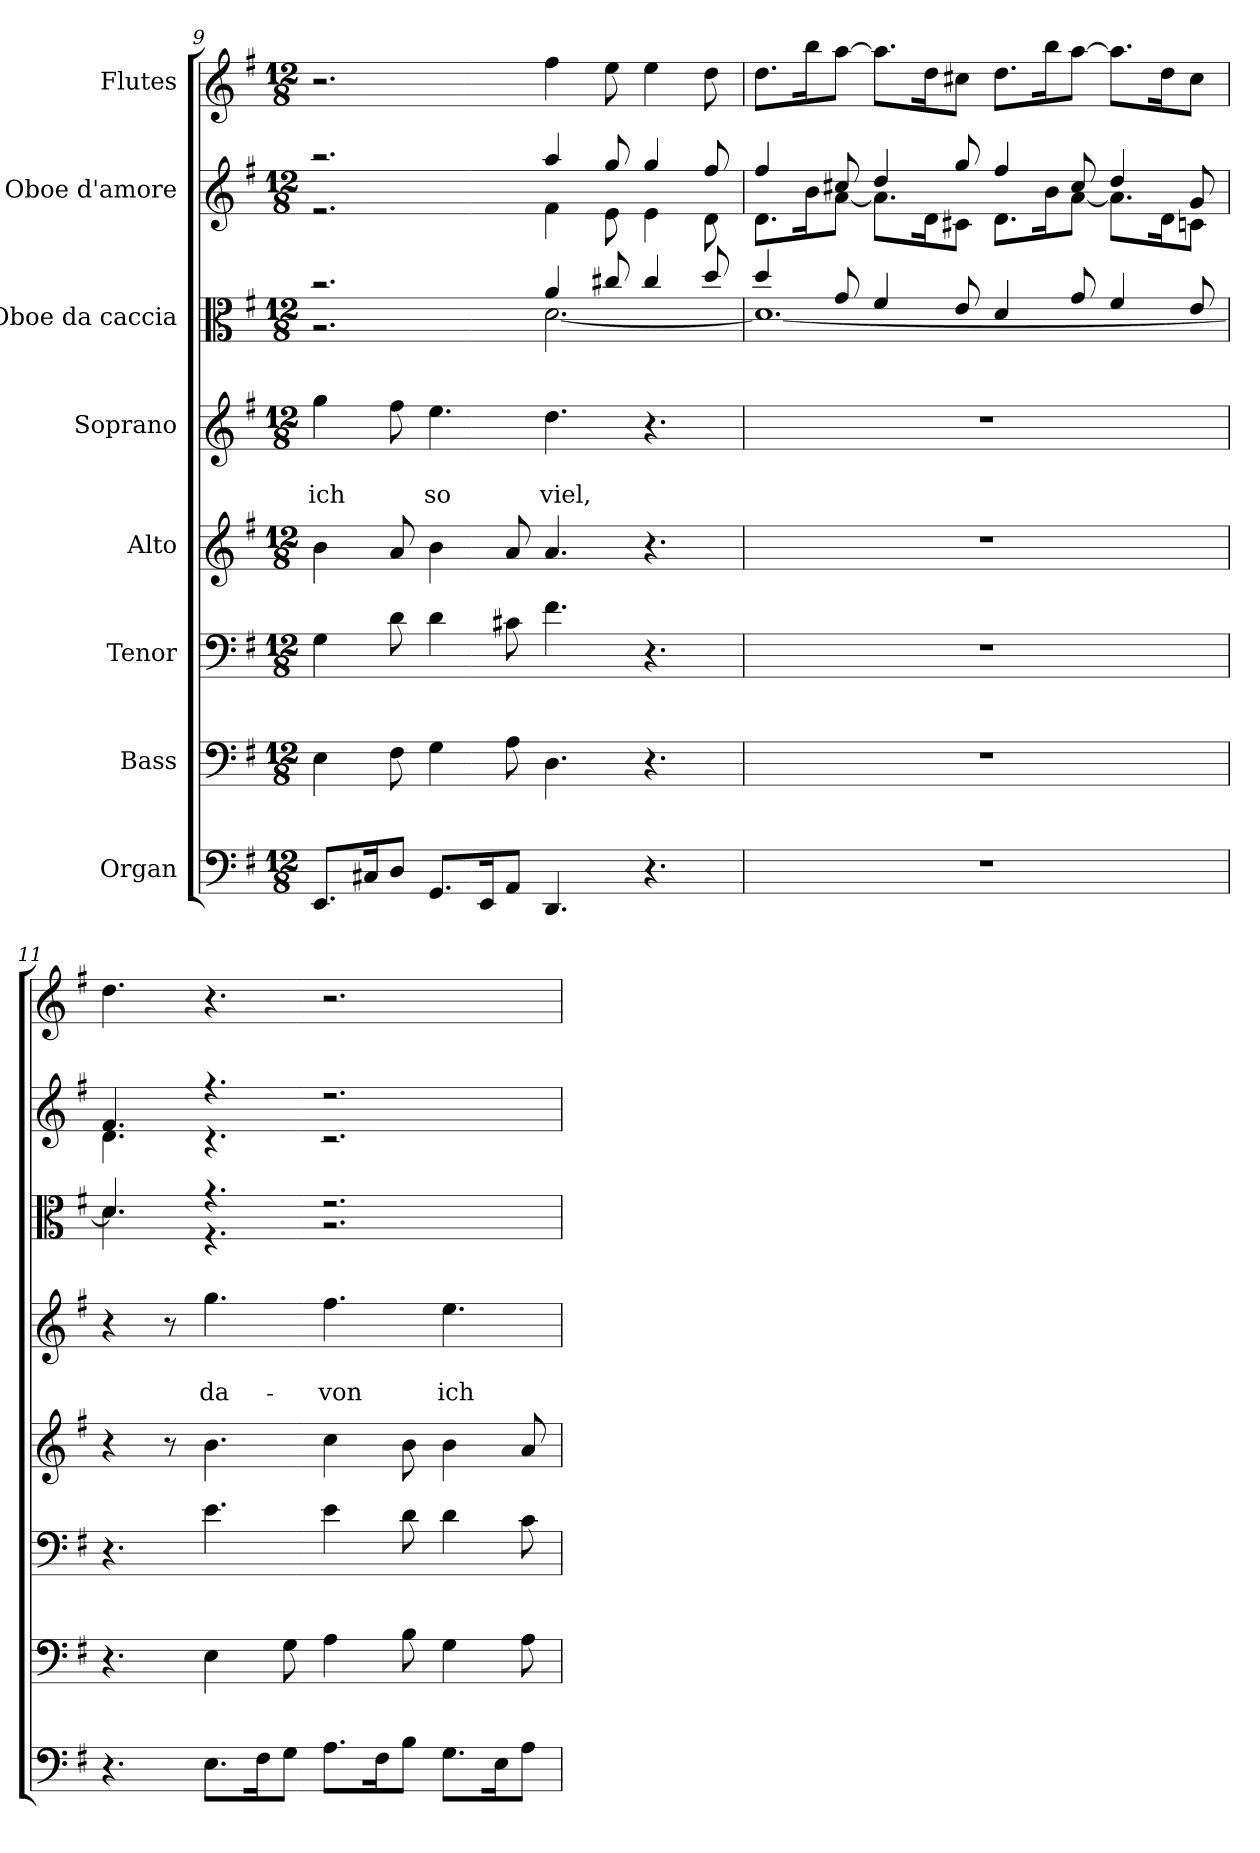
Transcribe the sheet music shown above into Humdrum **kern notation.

**kern	**kern	**kern	**kern	**kern	**text	**text	**kern	**kern	**kern
*part8	*part7	*part6	*part5	*part4	*part4	*part4	*part3	*part2	*part1
*staff8	*staff7	*staff6	*staff5	*staff4	*staff4	*staff4	*staff3	*staff2	*staff1
*I"Organ	*I"Bass	*I"Tenor	*I"Alto	*I"Soprano	*	*	*I"Oboe da caccia	*I"Oboe d'amore	*I"Flutes
!!LO:PB:g=z
*clefF4	*clefF4	*clefF4	*clefG2	*clefG2	*	*	*clefC3	*clefG2	*clefG2
*k[f#]	*k[f#]	*k[f#]	*k[f#]	*k[f#]	*	*	*k[f#]	*k[f#]	*k[f#]
*G:	*G:	*G:	*G:	*G:	*	*	*G:	*G:	*G:
*M12/8	*M12/8	*M12/8	*M12/8	*M12/8	*	*	*M12/8	*M12/8	*M12/8
=9	=9	=9	=9	=9	=9	=9	=9	=9	=9
*	*	*	*	*	*	*	*^	*^	*
8.EE/L	4E\	4G\	4b\	4gg\	.	ich	2.r	2.r	2.r	2.r	2.r
16C#X/K	.	.	.	.	.	.	.	.	.	.	.
8D/J	8F#\	8d\	8a/	8ff#\	.	.	.	.	.	.	.
8.GG/L	4G\	4d\	4b\	4.ee\	.	so	.	.	.	.	.
16EE/K	.	.	.	.	.	.	.	.	.	.	.
8AA/J	8A\	8c#X\	8a/	.	.	.	.	.	.	.	.
4.DD/	4.D\	4.f#\	4.a/	4.dd\	.	viel,	4a/	[2.d\	4aa/	4f#\	4ff#\
.	.	.	.	.	.	.	8cc#X/	.	8gg/	8e\	8ee\
4.r	4.r	4.r	4.r	4.r	.	.	4cc#/	.	4gg/	4e\	4ee\
.	.	.	.	.	.	.	8dd/	.	8ff#/	8d\	8dd\
=10	=10	=10	=10	=10	=10	=10	=10	=10	=10	=10	=10
1.r	1.r	1.r	1.r	1.r	.	.	4dd/	1.d_	4ff#/	8.d\L	8.dd\L
.	.	.	.	.	.	.	.	.	.	16b\K	16bb\K
.	.	.	.	.	.	.	8g/	.	8cc#X/	[8a\J	[8aa\J
.	.	.	.	.	.	.	4f#/	.	4dd/	8.a\L]	8.aa\L]
.	.	.	.	.	.	.	.	.	.	16d\K	16dd\K
.	.	.	.	.	.	.	8e/	.	8gg/	8c#X\J	8cc#X\J
.	.	.	.	.	.	.	4d/	.	4ff#/	8.d\L	8.dd\L
.	.	.	.	.	.	.	.	.	.	16b\K	16bb\K
.	.	.	.	.	.	.	8g/	.	8cc#/	[8a\J	[8aa\J
.	.	.	.	.	.	.	4f#/	.	4dd/	8.a\L]	8.aa\L]
.	.	.	.	.	.	.	.	.	.	16d\K	16dd\K
.	.	.	.	.	.	.	8e/	.	8g/	8cn\J	8cc#\J
=11	=11	=11	=11	=11	=11	=11	=11	=11	=11	=11	=11
4.r	4.r	4.r	4r	4r	.	.	4.d/	4.d\]	4.f#/	4.d\	4.dd\
.	.	.	8r	8r	.	.	.	.	.	.	.
8.E\L	4E\	4.e\	4.b\	4.gg\	.	da-	4.r	4.r	4.r	4.r	4.r
16F#\K	.	.	.	.	.	.	.	.	.	.	.
8G\J	8G\	.	.	.	.	.	.	.	.	.	.
8.A\L	4A\	4e\	4cc\	4.ff#\	.	-von	2.r	2.r	2.r	2.r	2.r
16F#\K	.	.	.	.	.	.	.	.	.	.	.
8B\J	8B\	8d\	8b\	.	.	.	.	.	.	.	.
8.G\L	4G\	4d\	4b\	4.ee\	.	ich	.	.	.	.	.
16E\K	.	.	.	.	.	.	.	.	.	.	.
8A\J	8A\	8c\	8a/	.	.	.	.	.	.	.	.
*	*	*	*	*	*	*	*v	*v	*	*	*
*	*	*	*	*	*	*	*	*v	*v	*
=	=	=	=	=	=	=	=	=	=
*-	*-	*-	*-	*-	*-	*-	*-	*-	*-
